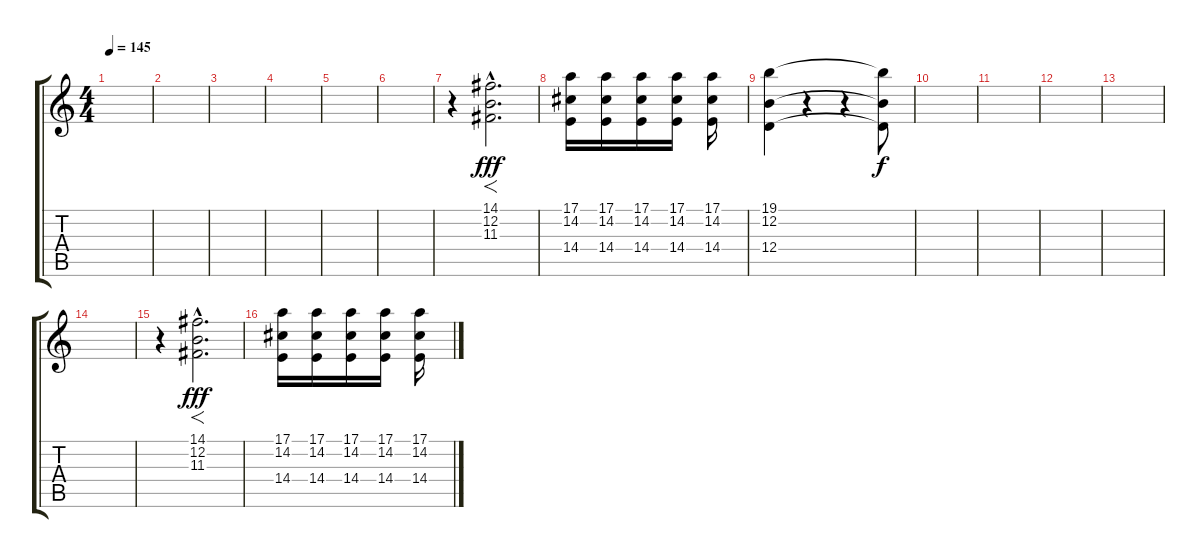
\track ("  " "  ") {instrument trumpet}
\staff {score tabs}
\tuning (E4 B3 G3 D3 A2 E2) {hide}
\ts (4 4)
\tempo 145
\clef g2
\ks c
|
|
|
|
|
|
r.4 (14.1{hac} 12.2{hac} 11.3{hac}).2{f d dy fff} |
(17.1 14.2 14.4).16 (17.1 14.2 14.4).16 (17.1 14.2 14.4).16 (17.1 14.2 14.4).16 (17.1 14.2 14.4).16 |
(19.1 12.2 12.4).4 r.4 r.4{volume 16} (19.1{t} 12.2{t} 12.4{t}).8{dy f} |
|
|
|
|
|
r.4 (14.1{hac} 12.2{hac} 11.3{hac}).2{f d dy fff} |
(17.1 14.2 14.4).16 (17.1 14.2 14.4).16 (17.1 14.2 14.4).16 (17.1 14.2 14.4).16 (17.1 14.2 14.4).16
